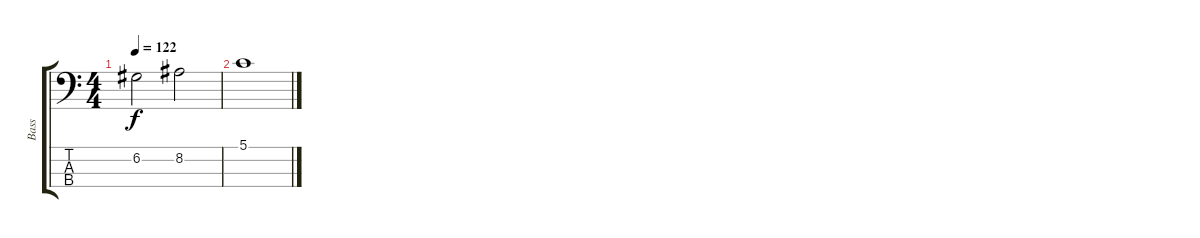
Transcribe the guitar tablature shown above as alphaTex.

\track ("Bass" "Bass") {instrument electricbassfinger}
\staff {score tabs}
\tuning (G2 D2 A1 E1) {hide}
\ts (4 4)
\tempo 122
\clef f4
\ks c
6.2.2{dy f} 8.2.2 |
5.1.1{volume 4}
